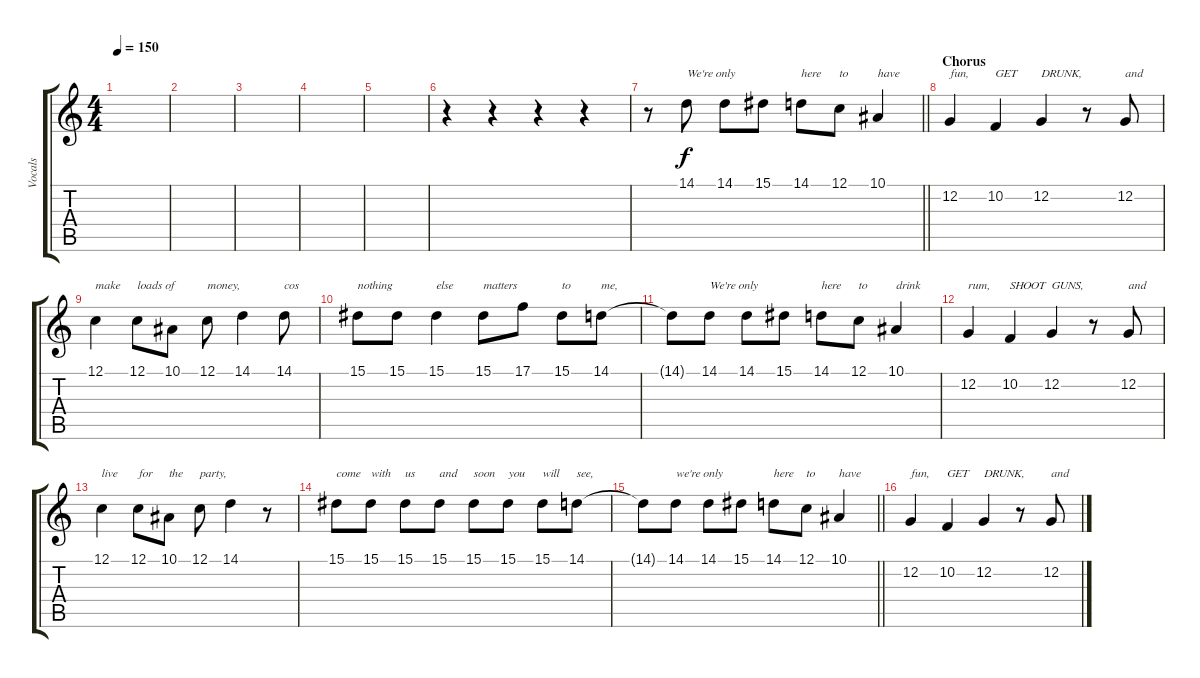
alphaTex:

\track ("Vocals" "Vocals") {instrument lead2sawtooth}
\staff {score tabs}
\tuning (C4 G3 Eb3 Bb2 F2 C2) {hide}
\ts (4 4)
\tempo 150
\clef g2
\ks c
|
|
|
|
|
r.4 r.4 r.4 r.4 |
\barLineRight lightlight
r.8 14.1.8{txt "We're only"} 14.1.8 15.1.8 14.1.8{txt "here"} 12.1.8{txt "to"} 10.1.4{txt "have"} |
\section ("" "Chorus")
12.2.4{txt "fun,"} 10.2.4{txt "GET"} 12.2.4{txt "DRUNK,"} r.8 12.2.8{txt "and"} |
12.1.4{txt "make"} 12.1.8{txt "loads of"} 10.1.8 12.1.8{txt "money,"} 14.1.4 14.1.8{txt "cos"} |
15.1.8{txt "nothing"} 15.1.8 15.1.4{txt "else"} 15.1.8{txt "matters"} 17.1.8 15.1.8{txt "to"} 14.1.8{txt "me,"} |
14.1{t}.8 14.1.8{txt "We're only"} 14.1.8 15.1.8 14.1.8{txt "here"} 12.1.8{txt "to"} 10.1.4{txt "drink"} |
12.2.4{txt "rum,"} 10.2.4{txt "SHOOT"} 12.2.4{txt "GUNS,"} r.8 12.2.8{txt "and"} |
12.1.4{txt "live"} 12.1.8{txt "for"} 10.1.8{txt "the"} 12.1.8{txt "party,"} 14.1.4 r.8 |
15.1.8{txt "come"} 15.1.8{txt "with"} 15.1.8{txt "us"} 15.1.8{txt "and"} 15.1.8{txt "soon"} 15.1.8{txt "you"} 15.1.8{txt "will"} 14.1.8{txt "see,"} |
\barLineRight lightlight
14.1{t}.8 14.1.8{txt "we're only"} 14.1.8 15.1.8 14.1.8{txt "here"} 12.1.8{txt "to"} 10.1.4{txt "have"} |
12.2.4{txt "fun,"} 10.2.4{txt "GET"} 12.2.4{txt "DRUNK,"} r.8 12.2.8{txt "and"}
